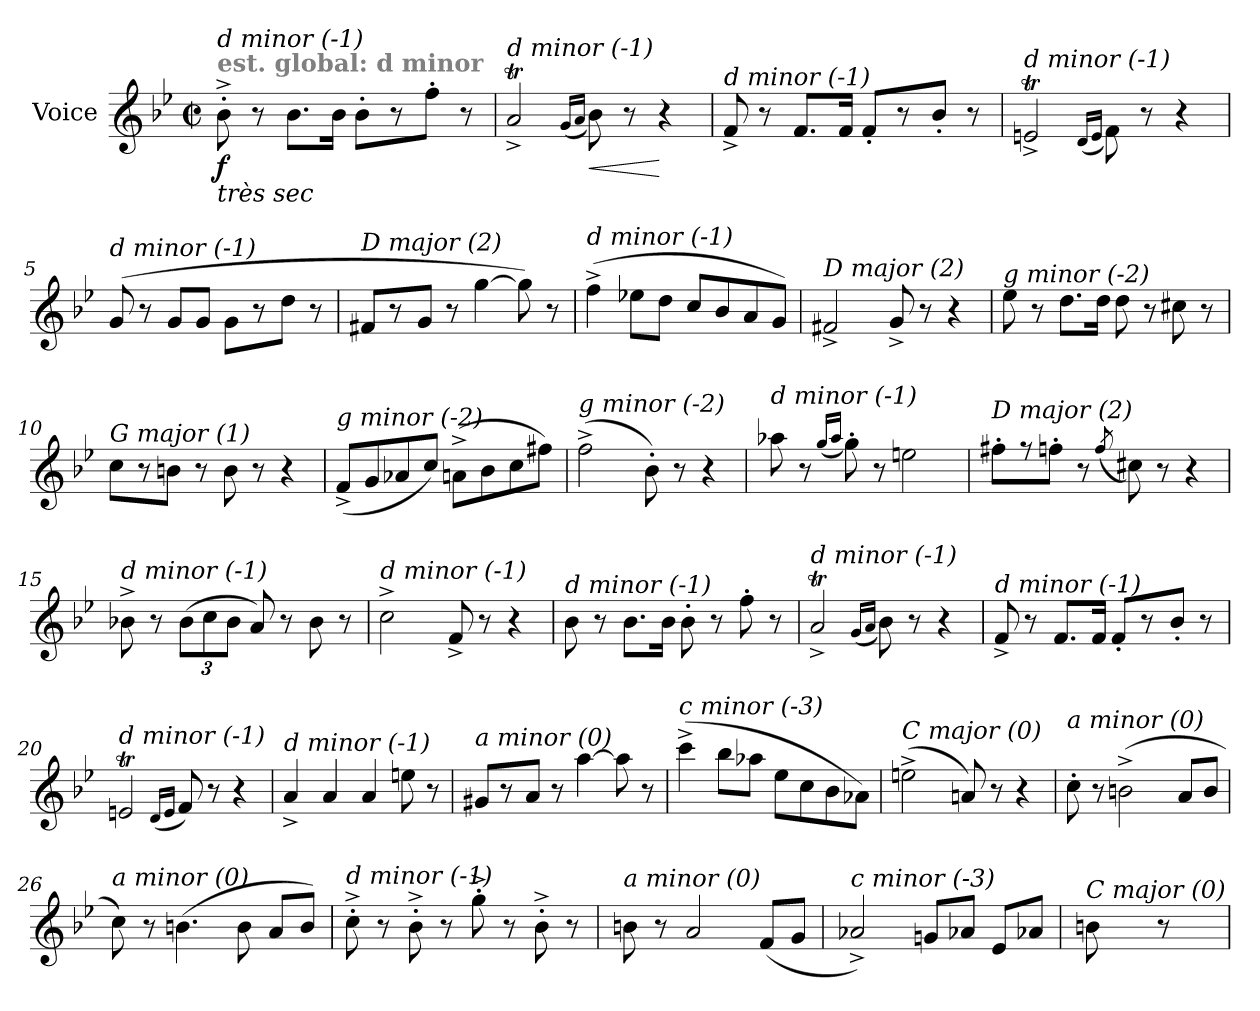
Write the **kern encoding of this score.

**kern	**dynam
*part1	*part1
*staff1	*staff1
*I"Voice	*
*I'V	*
*clefG2	*
*k[b-e-]	*
*M2/2	*
*met(c|)	*
*MM288	*
=1	=1
!LO:TX:b:i:t=très sec	!
!LO:TX:a:B:color=#808080:t=est. global&colon; d minor	!
!LO:TX:i:t=d minor (-1)	!
!	!LO:DY:b
8b-'^\	f
8r	.
8.b-\L	.
16b-\Jk	.
8b-'\L	.
8r	.
8ff'\J	.
8r	.
=2	=2
!LO:TX:i:t=d minor (-1)	!
2at^/	.
(<16qg/LL	.
16qa/JJ	.
!	!LO:HP:b
8b-\)	<
8r	.
4r	[
=3	=3
!LO:TX:i:t=d minor (-1)	!
8f^/	.
8r	.
8.f/L	.
16f/Jk	.
8f'/L	.
8r	.
8b-'/J	.
8r	.
=4	=4
!LO:TX:i:t=d minor (-1)	!
2ent^/	.
(<16qd/LL	.
16qe/JJ	.
8f\)	.
8r	.
4r	.
=5	=5
!LO:TX:i:t=d minor (-1)	!
(>8g/	.
8r	.
8g/L	.
8g/J	.
8g\L	.
8r	.
8dd\J	.
8r	.
!!LO:LB:g=z
=6	=6
!LO:TX:i:t=D major (2)	!
8f#X/L	.
8r	.
8g/J	.
8r	.
[4gg\	.
8gg\])	.
8r	.
=7	=7
!LO:TX:i:t=d minor (-1)	!
(>4ff^\	.
8ee-X\L	.
8dd\J	.
8cc/L	.
8b-/	.
8a/	.
8g/J)	.
=8	=8
!LO:TX:i:t=D major (2)	!
2f#X^/	.
8g^/	.
8r	.
4r	.
=9	=9
!LO:TX:i:t=g minor (-2)	!
8ee-\	.
8r	.
8.dd\L	.
16dd\Jk	.
8dd\	.
8r	.
8cc#Xi\	.
8r	.
=10	=10
!LO:TX:i:t=G major (1)	!
8cc\L	.
8r	.
8bn\J	.
8r	.
8b\	.
8r	.
4r	.
!!LO:LB:g=z
=11	=11
!LO:TX:i:t=g minor (-2)	!
(<8f^/L	.
8g/	.
8a-X/	.
8cc/J)	.
(>8an^\L	.
8b-\	.
8cc\	.
8ff#Xi\J)	.
=12	=12
!LO:TX:i:t=g minor (-2)	!
(>2ff^\	.
8b-'\)	.
8r	.
4r	.
=13	=13
!LO:TX:i:t=d minor (-1)	!
8aa-X\	.
8r	.
(<16qgg/LL	.
16qaa-/JJ	.
8gg'\)	.
8r	.
2een\	.
=14	=14
!LO:TX:i:t=D major (2)	!
8ff#X'i\L	.
8r	.
8ff'\J	.
8r	.
(<8qff/	.
8cc#Xi\)	.
8r	.
4r	.
=15	=15
!LO:TX:i:t=d minor (-1)	!
8b-X^\	.
8r	.
*Xbrackettup	*
(>12b-\L	.
12cc\	.
12b-\J	.
8a/)	.
8r	.
8b-\	.
8r	.
!!LO:LB:g=z
=16	=16
!LO:TX:i:t=d minor (-1)	!
2cc^\	.
8f^/	.
8r	.
4r	.
=17	=17
!LO:TX:i:t=d minor (-1)	!
8b-\	.
8r	.
8.b-\L	.
16b-\Jk	.
8b-'\	.
8r	.
8ff'\	.
8r	.
=18	=18
!LO:TX:i:t=d minor (-1)	!
2at^/	.
(<16qg/LL	.
16qa/JJ	.
8b-\)	.
8r	.
4r	.
=19	=19
!LO:TX:i:t=d minor (-1)	!
8f^/	.
8r	.
8.f/L	.
16f/Jk	.
8f'/L	.
8r	.
8b-'/J	.
8r	.
=20	=20
!LO:TX:i:t=d minor (-1)	!
2ent/	.
(<16qd/LL	.
16qe/JJ	.
8f/)	.
8r	.
4r	.
!!LO:LB:g=z
=21	=21
!LO:TX:i:t=d minor (-1)	!
4a^/	.
4a/	.
4a/	.
8een\	.
8r	.
=22	=22
!LO:TX:i:t=a minor (0)	!
8g#X/L	.
8r	.
8a/J	.
8r	.
[4aa\	.
8aa\]	.
8r	.
=23	=23
!LO:TX:i:t=c minor (-3)	!
(>4ccc^\	.
8bb-\L	.
8aa-X\J	.
8ee-\L	.
8cc\	.
8b-\	.
8a-X\J)	.
=24	=24
!LO:TX:i:t=C major (0)	!
(>2een^\	.
8an/)	.
8r	.
4r	.
=25	=25
!LO:TX:i:t=a minor (0)	!
8cc'\	.
8r	.
(>2bn^\	.
8a/L	.
8b/J	.
!!LO:LB:g=z
=26	=26
!LO:TX:i:t=a minor (0)	!
8cc\)	.
8r	.
(>4.bn\	.
8b\	.
8a/L	.
8b/J)	.
=27	=27
!LO:TX:i:t=d minor (-1)	!
8cc'^\	.
8r	.
8b-'^\	.
8r	.
8gg'^\	.
8r	.
8b-'^\	.
8r	.
=28	=28
!LO:TX:i:t=a minor (0)	!
8bn\	.
8r	.
2a/	.
(<8f/L	.
8g/J	.
=29	=29
!LO:TX:i:t=c minor (-3)	!
2a-X^i/)	.
8gn/L	.
8a-Xi/J	.
8e-/L	.
8a-Xi/J	.
=30	=30
!LO:TX:i:t=C major (0)	!
8bn\	.
8r	.
=	=
*-	*-
